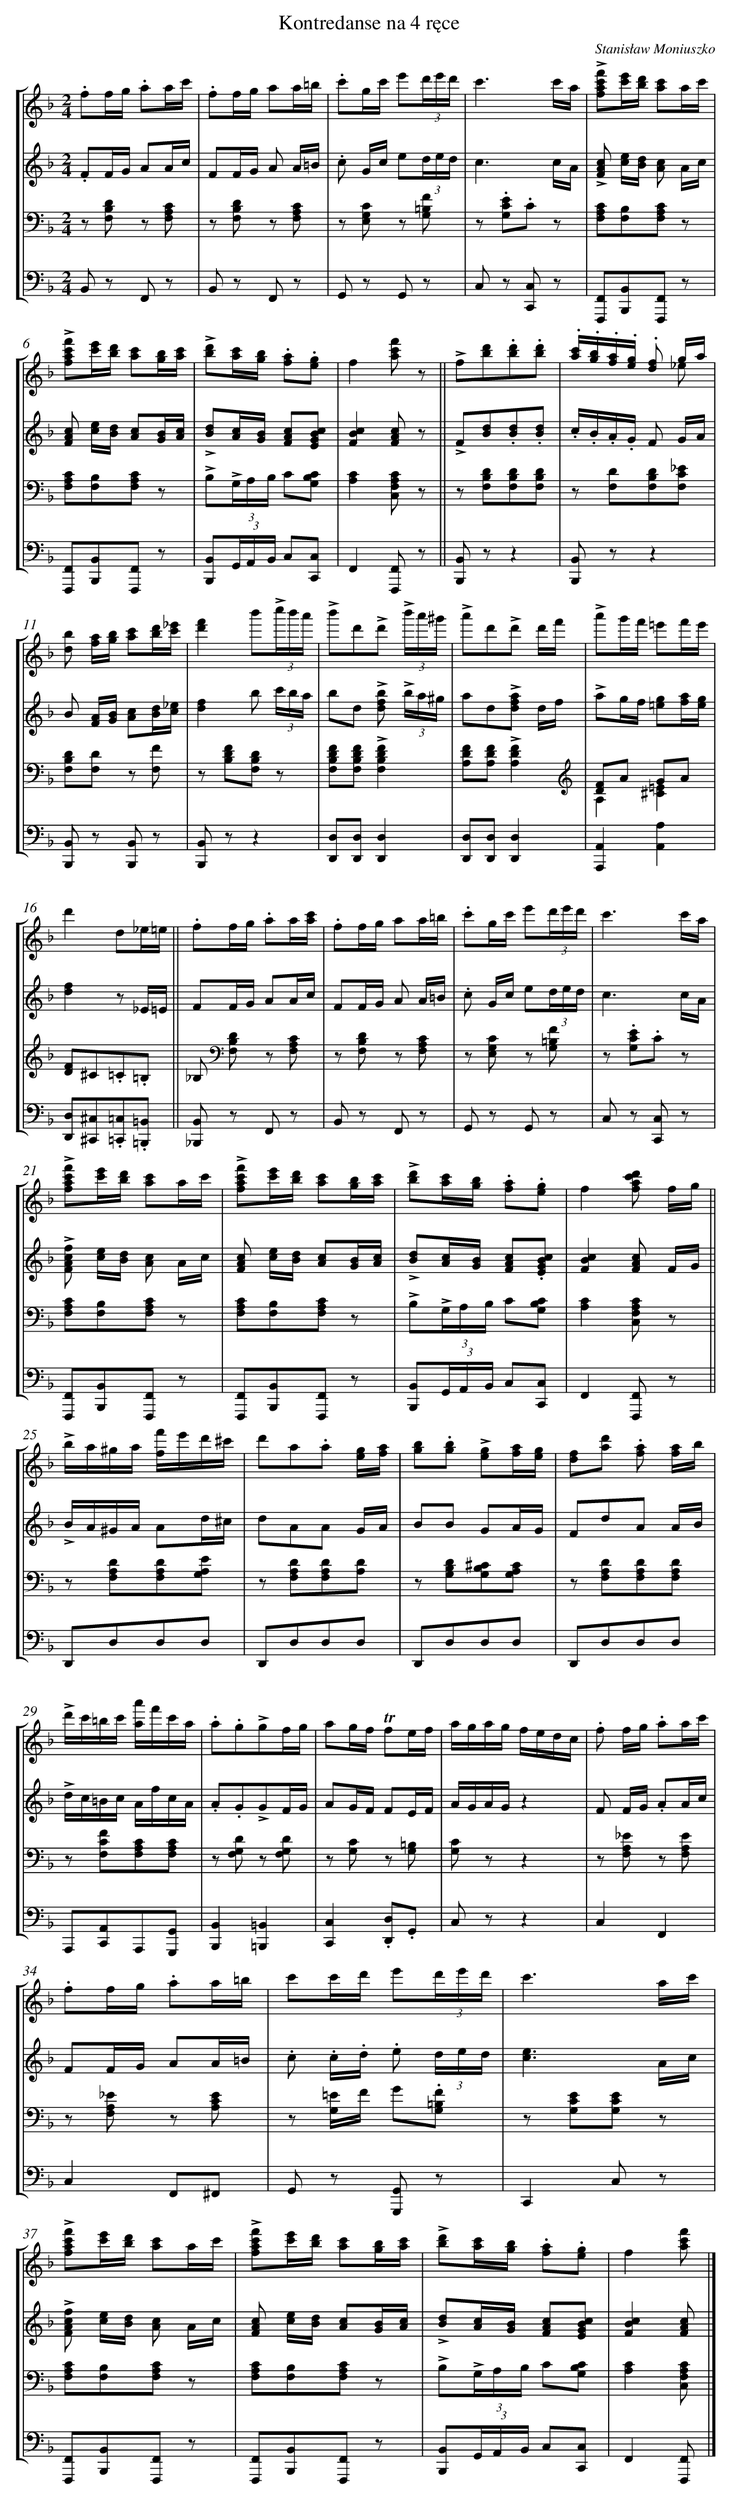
X:1
T: Kontredanse na 4 ręce
C: Stanisław Moniuszko
L: 1/8
M: 2/4
%%staves [1 2 3 4]
V: 1 clef=treble
V: 2 clef=treble
V: 3 clef=bass
V: 4 clef=bass
K: F
[V:1] .ff/g/ .aa/c'/ |
[V:2] .FF/G/ AA/c/ |
[V:3] z [F,B,D] z [F,A,C] |
[V:4] B,, z F,, z |
[V:1] .ff/g/ aa/=b/ |
[V:2] FF/G/ A A/=B/ |
[V:3] z [F,B,D] z [F,A,C] |
[V:4] B,, z F,, z |
[V:1] .c'g/c'/ e'(3d'/e'/d'/ |
[V:2] .c G/c/ e(3d/e/d/ |
[V:3] z [E,G,C] z [G,=B,F] |
[V:4] G,, z G,, z |
[V:1] c'3c'/a/ |
[V:2] c3c/A/ |
[V:3] z .[G,CE].C z |
[V:4] C, z [C,,C,] z |
[V:1] !accent![fac'f'][c'/e'/][b/d'/] [ac']a/c'/ |
[V:2] !accent![FAc] [c/e/][B/d/] [Ac] A/c/ |
[V:3] [F,A,C][F,B,][F,A,C] z |
[V:4] [F,,,F,,][B,,,B,,][F,,,F,,] z |
[V:1] !accent![fac'f'][c'/e'/][b/d'/] [ac'][g/b/][a/c'/] |
[V:2] [FAc] [c/e/][B/d/] [Ac][G/B/][A/c/] |
[V:3] [F,A,C][F,B,][F,A,C] z |
[V:4] [F,,,F,,][B,,,B,,][F,,,F,,] z |
[V:1] !accent![bd'][a/c'/][g/b/] .[fa].[eg] |
[V:2] !accent![Bd][A/c/][G/B/] [FAc][EGBc] |
[V:3] !accent!B,(3!accent!G,/A,/B,/ C[G,B,C] |
[V:4] [B,,,B,,](3G,,/A,,/B,,/ C,[C,,C,] |
[V:1] f2[ac'f'] z ||
[V:2] [F2B2c2][FAc] z ||
[V:3] [A,2C2][C,F,A,C] z ||
[V:4] F,,2[F,,,F,,] z ||
[V:1] !accent!f[bd'].[bd'].[bd'] |
[V:2] !accent!F[Bd].[Bd].[Bd] |
[V:3] z [F,B,D][F,B,D][F,B,D] |
[V:4] [B,,,B,,] zz2 |
[V:1] .[a/c'/].[g/b/].[f/a/].[e/g/] .[df] g/a/ & x/ x/ x/ x/ x _e |
[V:2] .c/.B/.A/.G/ F G/A/ |
[V:3] z [F,D][F,B,D][F,C_E] |
[V:4] [B,,,B,,] zz2 |
[V:1] [db] [f/a/][g/b/] [ac'][b/d'/][c'/_e'/] |
[V:2] B [F/A/][G/B/] [Ac][B/d/][c/_e/] |
[V:3] [F,B,D][F,D] z [F,F] |
[V:4] [B,,,B,,] z [B,,,B,,] z |
[V:1] [d'2f'2]b'(3!accent!c''/b'/a'/ |
[V:2] [d2f2]b (3c'/b/a/ |
[V:3] z [B,DF][F,B,D] z |
[V:4] [B,,,B,,] zz2 |
[V:1] !accent!b'd'!accent!d' (3!accent!b'/a'/^g'/ |
[V:2] bd !accent![dfb] (3!accent!b/a/^g/ |
[V:3] [F,B,DF][F,B,DF]!accent![F,2B,2D2F2] |
[V:4] [D,,D,][D,,D,][D,,2D,2] |
[V:1] !accent!a'd'!accent!d' d'/f'/ |
[V:2] ad!accent![dfa] d/f/ |
[V:3] [A,DF][A,DF]!accent![A,2D2F2][K:clef=treble] |
[V:4] [D,,D,][D,,D,][D,,2D,2] |
[V:1] !accent!a'g'/f'/ =e'f'/e'/ |
[V:2] !accent!ag/f/ [=eg][f/a/][e/g/] |
[V:3] [DF]A GA & A,2[^C2=E2] |
[V:4] [A,,,2A,,2][A,,2A,2] |
[V:1] d'2-d_e/=e/ ||
[V:2] [d2f2]z _E/=E/ ||
[V:3] [DF]^C.=C.=B, ||
[V:4] [D,,D,][^C,,^C,].[=C,,=C,].[=B,,,=B,,] ||
[V:1] .ff/g/ .aa/[c'/a/] |
[V:2] FF/G/ AA/c/ |
[V:3] _B,[K:clef=bass] [F,B,D] z [F,A,C] |
[V:4] [_B,,,B,,] z F,, z |
[V:1] .ff/g/ aa/=b/ |
[V:2] FF/G/ A A/=B/ |
[V:3] z [F,B,D] z [F,A,C] |
[V:4] B,, z F,, z |
[V:1] .c'g/c'/ e'(3d'/e'/d'/ |
[V:2] .c G/c/ e(3d/e/d/ |
[V:3] z [E,G,C] z [G,=B,F] |
[V:4] G,, z G,, z |
[V:1] c'3c'/a/ |
[V:2] c3c/A/ |
[V:3] z .[G,CE].C z |
[V:4] C, z [C,,C,] z |
[V:1] !accent![fac'f'][c'/e'/][b/d'/] [ac']a/c'/ |
[V:2] !accent![FAcf] [c/e/][B/d/] [Ac] A/c/ |
[V:3] [F,A,C][F,B,][F,A,C] z |
[V:4] [F,,,F,,][B,,,B,,][F,,,F,,] z |
[V:1] !accent![fac'f'][c'/e'/][b/d'/] [ac'][g/b/][a/c'/] |
[V:2] [FAc] [c/e/][B/d/] [Ac][G/B/][A/c/] |
[V:3] [F,A,C][F,B,][F,A,C] z |
[V:4] [F,,,F,,][B,,,B,,][F,,,F,,] z |
[V:1] !accent![bd'][a/c'/][g/b/] .[fa].[eg] |
[V:2] !accent![Bd][A/c/][G/B/] [FAc].[EGBc] |
[V:3] !accent!B,(3!accent!G,/A,/B,/ C[G,B,C] |
[V:4] [B,,,B,,](3G,,/A,,/B,,/ C,[C,,C,] |
[V:1] f2[fac'd'] f/g/ ||
[V:2] [c2B2F2][FAc] F/G/ ||
[V:3] [A,2C2][C,F,A,C] z ||
[V:4] F,,2[F,,,F,,] z ||
[V:1] !accent!b/a/^g/a/ [f/f'/]e'/d'/^c'/ |
[V:2] !accent!B/A/^G/A/ Ad/^c/ |
[V:3] z [F,A,D][F,A,D][G,A,E] |
[V:4] D,,D,D,D, |
[V:1] d'a.a [e/g/][f/a/] |
[V:2] dAA G/A/ |
[V:3] z [F,A,D][F,A,D][A,D] |
[V:4] D,,D,D,D, |
[V:1] [gb].[gb] !accent![eg][f/a/][e/g/] |
[V:2] BB GA/G/ |
[V:3] z [G,B,D][G,B,^C][G,A,C] |
[V:4] D,,D,D,D, |
[V:1] [df][ad'] .[fa] [a/f/]b/ |
[V:2] FdA A/B/ |
[V:3] z [F,A,D][F,A,D][F,A,D] |
[V:4] D,,D,D,D, |
[V:1] !accent!d'/c'/=b/c'/ [a/a'/]f'/c'/a/ |
[V:2] !accent!d/c/=B/c/ A/f/c/A/ |
[V:3] z [F,CF][F,A,C][F,A,C] |
[V:4] A,,,[C,,A,,]A,,,[G,,,G,,] |
[V:1] .a.g!accent!gf/g/ |
[V:2] .A.G!accent!GF/G/ |
[V:3] z [F,G,D] z [F,G,D] |
[V:4] [B,,,2B,,2][=B,,,2=B,,2] |
[V:1] ag/f/ !trill!fe/f/ |
[V:2] AG/F/ FE/F/ |
[V:3] z [G,C] z [G,=B,] |
[V:4] [C,,2C,2].[D,,D,].G,, |
[V:1] a/g/a/g/ f/e/d/c/ |
[V:2] A/G/A/G/z2 |
[V:3] [G,C] zz2 |
[V:4] C, zz2 |
[V:1] .f f/g/ .aa/c'/ |
[V:2] F F/G/ .AA/c/ |
[V:3] z [F,A,_E] z [F,A,E] |
[V:4] C,2F,,2 |
[V:1] .ff/g/ .aa/=b/ |
[V:2] FF/G/ AA/=B/ |
[V:3] z [F,A,_E] z [A,CE] |
[V:4] C,2F,,^F,, |
[V:1] c'c'/d'/ e'(3d'/e'/d'/ |
[V:2] .c .c/.d/ .e (3d/e/d/ |
[V:3] z [G,/=E/]F/ G.[G,=B,F] |
[V:4] G,, z [G,,,G,,] z |
[V:1] c'3a/c'/ |
[V:2] [c3e3]A/c/ |
[V:3] z [G,CE][G,CE] z |
[V:4] C,,2C, z |
[V:1] !accent![fac'f'][c'/e'/][b/d'/] [ac']a/c'/ |
[V:2] !accent![FAcf] [c/e/][B/d/] [Ac] A/c/ |
[V:3] [F,A,C][F,B,][F,A,C] z |
[V:4] [F,,,F,,][B,,,B,,][F,,,F,,] z |
[V:1] !accent![fac'f'][c'/e'/][b/d'/] [ac'][g/b/][a/c'/] |
[V:2] [FAc] [c/e/][B/d/] [Ac][G/B/][A/c/] |
[V:3] [F,A,C][F,B,][F,A,C] z |
[V:4] [F,,,F,,][B,,,B,,][F,,,F,,] z |
[V:1] !accent![bd'][a/c'/][g/b/] .[fa].[eg] |
[V:2] !accent![Bd][A/c/][G/B/] [FAc][EGBc] |
[V:3] !accent!B,(3!accent!G,/A,/B,/ C[G,B,C] |
[V:4] [B,,,B,,](3G,,/A,,/B,,/ C,[C,,C,] |
[V:1] f2[ac'f'] |]
[V:2] [F2B2c2][FAc] |]
[V:3] [A,2C2][C,F,A,C] |]
[V:4] F,,2[F,,,F,,] |]
